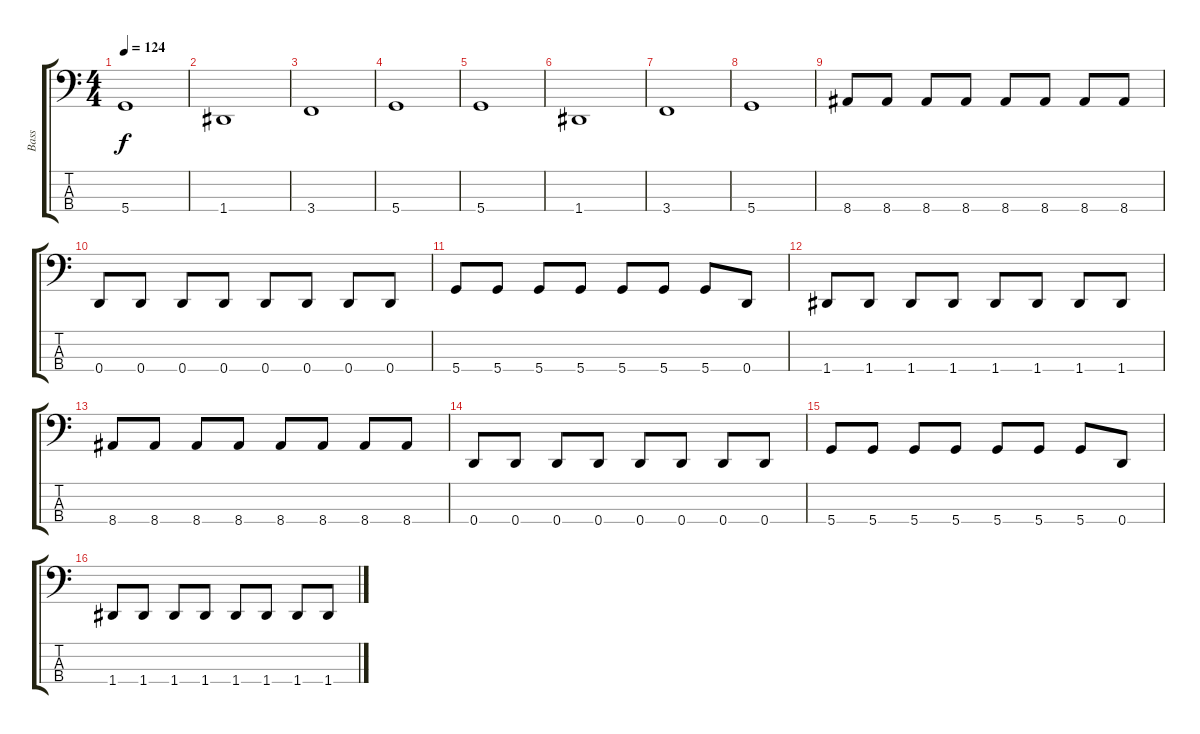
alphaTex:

\track ("Bass" "Bass") {instrument electricbassfinger}
\staff {score tabs}
\tuning (G2 D2 A1 D1) {hide}
\ts (4 4)
\tempo 124
\clef f4
\ks c
5.4.1{dy f} |
1.4.1 |
3.4.1 |
5.4.1 |
5.4.1 |
1.4.1 |
3.4.1 |
5.4.1 |
8.4.8 8.4.8 8.4.8 8.4.8 8.4.8 8.4.8 8.4.8 8.4.8 |
0.4.8 0.4.8 0.4.8 0.4.8 0.4.8 0.4.8 0.4.8 0.4.8 |
5.4.8 5.4.8 5.4.8 5.4.8 5.4.8 5.4.8 5.4.8 0.4.8 |
1.4.8 1.4.8 1.4.8 1.4.8 1.4.8 1.4.8 1.4.8 1.4.8 |
8.4.8 8.4.8 8.4.8 8.4.8 8.4.8 8.4.8 8.4.8 8.4.8 |
0.4.8 0.4.8 0.4.8 0.4.8 0.4.8 0.4.8 0.4.8 0.4.8 |
5.4.8 5.4.8 5.4.8 5.4.8 5.4.8 5.4.8 5.4.8 0.4.8 |
1.4.8 1.4.8 1.4.8 1.4.8 1.4.8 1.4.8 1.4.8 1.4.8
